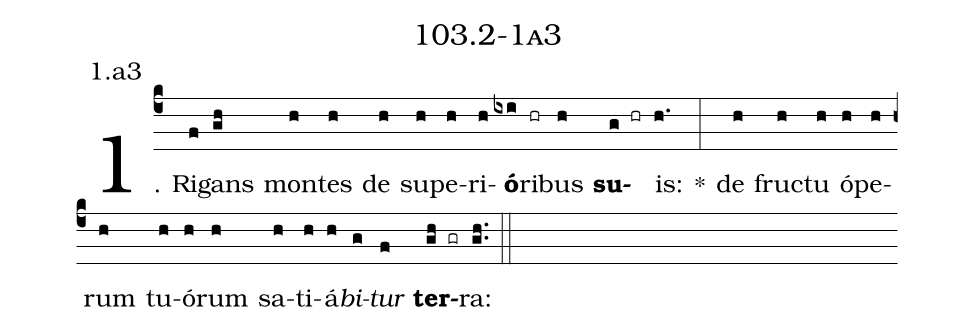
name: 103.2-1a3;
annotation: 1.a3;
%%
(c4)1. Ri(f)gans(gh) mon(h)tes(h) de(h) su(h)pe(h)ri(h)<b>ó</b>(ixi)ri(hr)bus(h) <b>su</b>(g hr)is:(h.) *(:) de(h) fruc(h)tu(h) ó(h)pe(h)rum(h) tu(h)ó(h)rum(h) sa(h)ti(h)á(h)<i>bi</i>(g)<i>tur</i>(f) <b>ter</b>(gh gr)ra:(gh..) (::)


%E(h) u(h) o(g) u(f) a(gh) e.(gh..) (::)
